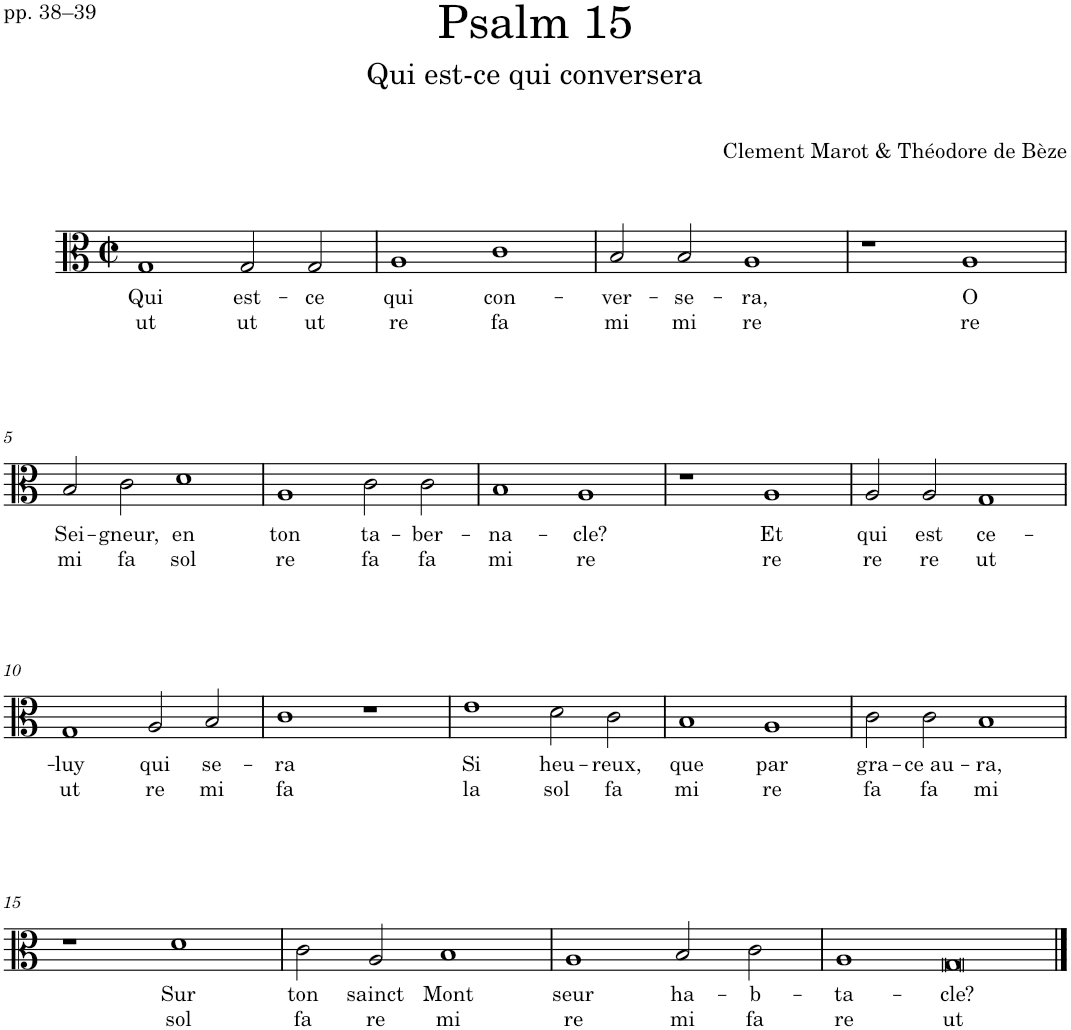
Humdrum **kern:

**kern	**text	**text
*part1	*part1	*part1
*staff1	*staff1	*staff1
*I"Voice	*	*
*I'Vo.	*	*
*clefC3	*	*
*k[]	*	*
*M4/2	*	*
*met(c|)	*	*
=1	=1	=1
!	!LO:LY:b	!LO:LY:b
1G	Qui	ut
!	!LO:LY:b	!LO:LY:b
2G/	est-	ut
!	!LO:LY:b	!LO:LY:b
2G/	-ce	ut
=2	=2	=2
!	!LO:LY:b	!LO:LY:b
1A	qui	re
!	!LO:LY:b	!LO:LY:b
1c	con-	fa
=3	=3	=3
!	!LO:LY:b	!LO:LY:b
2B/	-ver-	mi
!	!LO:LY:b	!LO:LY:b
2B/	-se-	mi
!	!LO:LY:b	!LO:LY:b
1A	-ra,	re
=4	=4	=4
1r	.	.
!	!LO:LY:b	!LO:LY:b
1A	O	re
!!LO:LB:g=z
=5	=5	=5
!	!LO:LY:b	!LO:LY:b
2B/	Sei-	mi
!	!LO:LY:b	!LO:LY:b
2c\	-gneur,	fa
!	!LO:LY:b	!LO:LY:b
1d	en	sol
=6	=6	=6
!	!LO:LY:b	!LO:LY:b
1A	ton	re
!	!LO:LY:b	!LO:LY:b
2c\	ta-	fa
!	!LO:LY:b	!LO:LY:b
2c\	-ber-	fa
=7	=7	=7
!	!LO:LY:b	!LO:LY:b
1B	-na-	mi
!	!LO:LY:b	!LO:LY:b
1A	-cle?	re
=8	=8	=8
1r	.	.
!	!LO:LY:b	!LO:LY:b
1A	Et	re
=9	=9	=9
!	!LO:LY:b	!LO:LY:b
2A/	qui	re
!	!LO:LY:b	!LO:LY:b
2A/	est	re
!	!LO:LY:b	!LO:LY:b
1G	ce-	ut
!!LO:LB:g=z
=10	=10	=10
!	!LO:LY:b	!LO:LY:b
1G	-luy	ut
!	!LO:LY:b	!LO:LY:b
2A/	qui	re
!	!LO:LY:b	!LO:LY:b
2B/	se-	mi
=11	=11	=11
!	!LO:LY:b	!LO:LY:b
1c	-ra	fa
1r	.	.
=12	=12	=12
!	!LO:LY:b	!LO:LY:b
1e	Si	la
!	!LO:LY:b	!LO:LY:b
2d\	heu-	sol
!	!LO:LY:b	!LO:LY:b
2c\	-reux,	fa
=13	=13	=13
!	!LO:LY:b	!LO:LY:b
1B	que	mi
!	!LO:LY:b	!LO:LY:b
1A	par	re
=14	=14	=14
!	!LO:LY:b	!LO:LY:b
2c\	gra-	fa
!	!LO:LY:b	!LO:LY:b
2c\	-ce au-	fa
!	!LO:LY:b	!LO:LY:b
1B	-ra,	mi
!!LO:LB:g=z
=15	=15	=15
1r	.	.
!	!LO:LY:b	!LO:LY:b
1d	Sur	sol
=16	=16	=16
!	!LO:LY:b	!LO:LY:b
2c\	ton	fa
!	!LO:LY:b	!LO:LY:b
2A/	sainct	re
!	!LO:LY:b	!LO:LY:b
1B	Mont	mi
=17	=17	=17
!	!LO:LY:b	!LO:LY:b
1A	seur	re
!	!LO:LY:b	!LO:LY:b
2B/	ha-	mi
!	!LO:LY:b	!LO:LY:b
2c\	-b-	fa
=18	=18	=18
!	!LO:LY:b	!LO:LY:b
1A	-ta-	re
!	!LO:LY:b	!LO:LY:b
1G	-cle?	ut
==	==	==
*-	*-	*-
